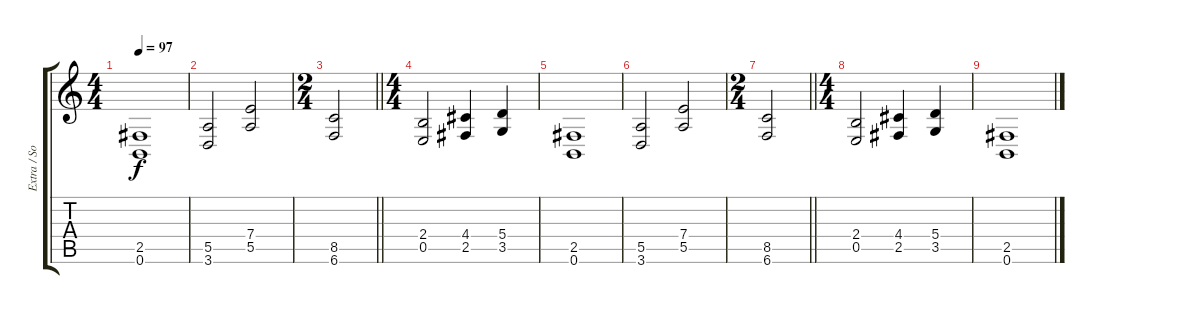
\track ("Extra / Solo Guitar" "Extra / So") {instrument distortionguitar}
\staff {score tabs}
\tuning (B3 Gb3 D3 A2 E2 B1) {hide}
\ts (4 4)
\tempo 97
\clef g2
\ks c
(2.5 0.6).1{dy f} |
(5.5 3.6).2 (7.4 5.5).2 |
\ts (2 4)
\barLineRight lightlight
(8.5 6.6).2 |
\ts (4 4)
\section ("" "")
(2.4 0.5).2 (4.4 2.5).4 (5.4 3.5).4 |
(2.5 0.6).1 |
(5.5 3.6).2 (7.4 5.5).2 |
\ts (2 4)
\barLineRight lightlight
(8.5 6.6).2 |
\ts (4 4)
\section ("" "")
(2.4 0.5).2 (4.4 2.5).4 (5.4 3.5).4 |
(2.5 0.6).1
